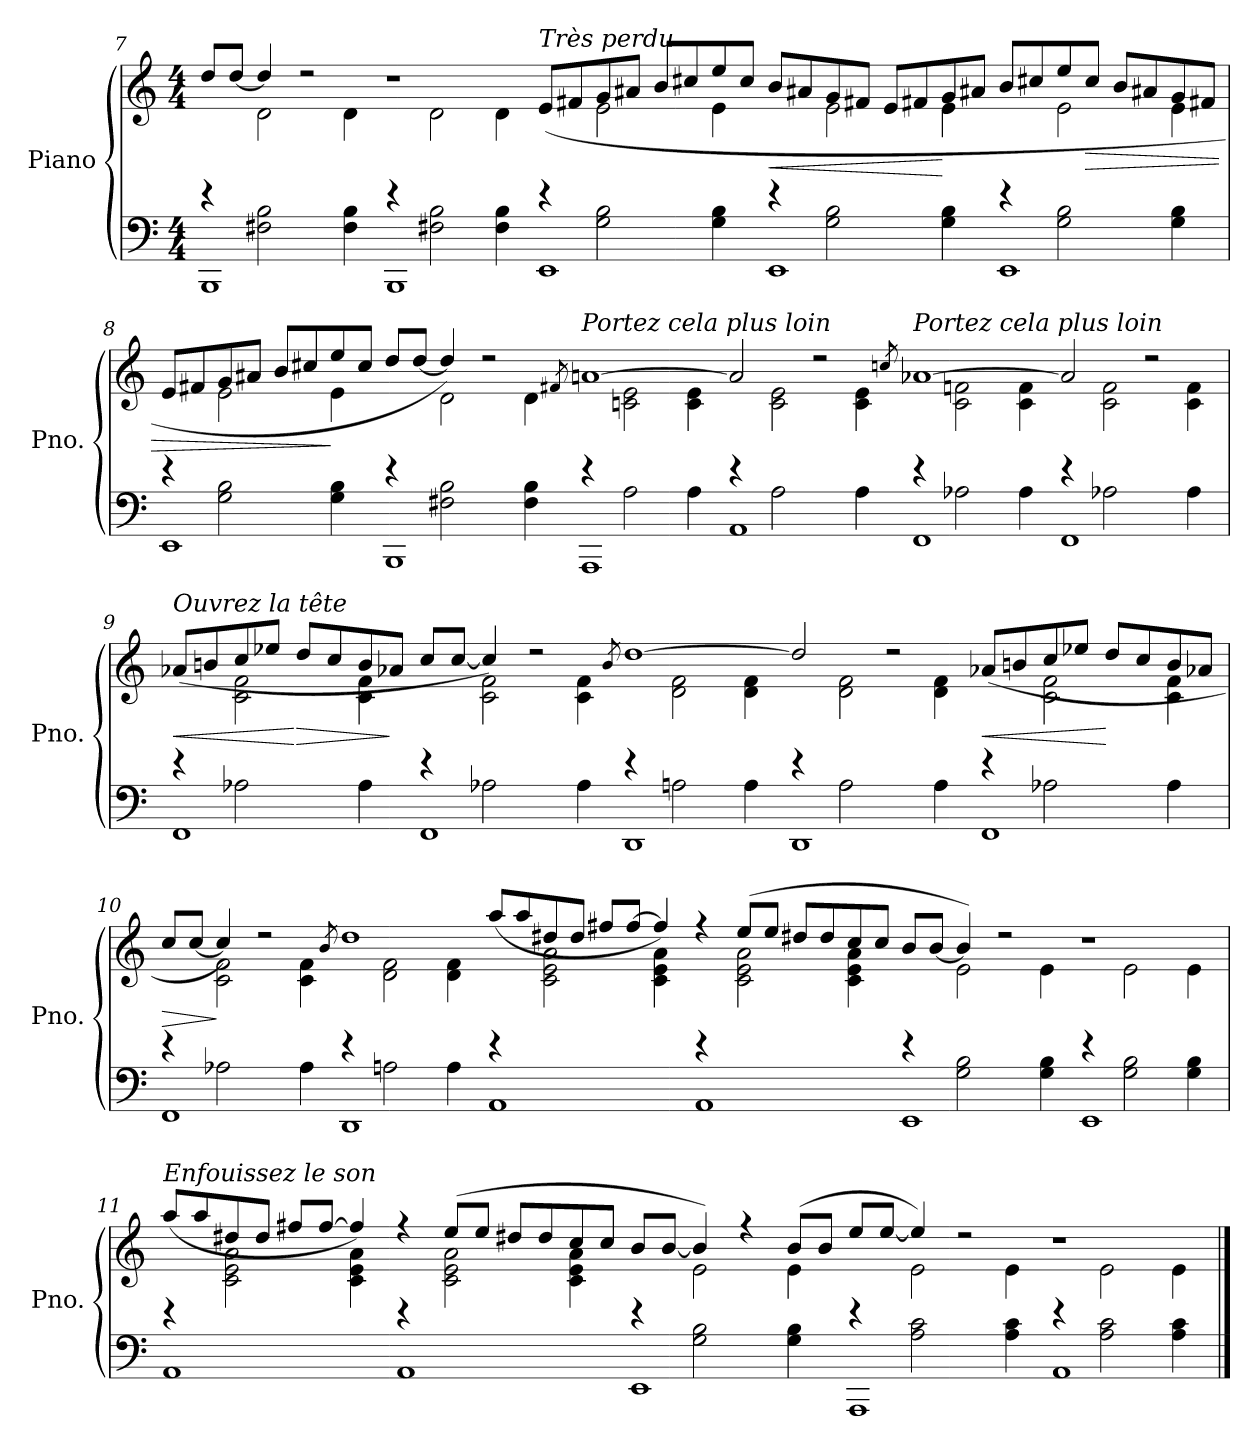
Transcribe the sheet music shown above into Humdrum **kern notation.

**kern	**kern	**dynam
*part1	*part1	*part1
*staff2	*staff1	*staff1/2
*I"Piano	*	*
*I'Pno.	*	*
!!LO:LB:g=z
*clefF4	*clefG2	*
*k[]	*k[]	*
*M4/4	*M4/4	*
=7	=7	=7
*^	*^	*
*	*^	*	*	*
4re	4rAyy	1BBB	8dd/L	4ryy	.
.	.	.	[8dd/J	.	.
2.ryy	2F#X\ 2B\	.	4dd/]	2d\	.
.	.	.	2rdd	.	.
.	4F#\ 4B\	.	.	4d\	.
4re	4rAyy	1BBB	1rdd	4ryy	.
2.ryy	2F#X\ 2B\	.	.	2d\	.
.	4F#\ 4B\	.	.	4d\	.
!	!	!	!LO:TX:a:i:t=Très perdu	!	!
4re	4rAyy	1EE	(>8e/L	4ryy	.
.	.	.	8f#X/	.	.
2.ryy	2G\ 2B\	.	8g/	2e\	.
.	.	.	8a#X/J	.	.
.	.	.	8b/L	.	.
.	.	.	8cc#X/	.	.
.	4G\ 4B\	.	8ee/	4e\	.
.	.	.	8cc#/J	.	.
!	!	!	!	!	!LO:HP:b
4re	4rAyy	1EE	8b/L	4ryy	<
.	.	.	8a#X/	.	.
2.ryy	2G\ 2B\	.	8g/	2e\	.
.	.	.	8f#X/J	.	.
.	.	.	8e/L	.	.
.	.	.	8f#X/	.	.
.	4G\ 4B\	.	8g/	4e\	[
.	.	.	8a#X/J	.	.
4re	4rAyy	1EE	8b/L	4ryy	.
.	.	.	8cc#X/	.	.
2.ryy	2G\ 2B\	.	8ee/	2e\	.
!	!	!	!	!	!LO:HP:b
.	.	.	8cc#/J	.	>
.	.	.	8b/L	.	.
.	.	.	8a#X/	.	.
.	4G\ 4B\	.	8g/	4e\	.
.	.	.	8f#X/J	.	.
!!LO:LB:g=z	!!
=8	=8	=8	=8	=8	=8
4re	4rAyy	1EE	8e/L	4ryy	.
.	.	.	8f#X/	.	.
2.ryy	2G\ 2B\	.	8g/	2e\	.
.	.	.	8a#X/J	.	.
.	.	.	8b/L	.	.
.	.	.	8cc#X/	.	.
.	4G\ 4B\	.	8ee/	4e\	]
.	.	.	8cc#/J	.	.
4re	4rAyy	1BBB	8dd/L	4ryy	.
.	.	.	[8dd/J	.	.
2.ryy	2F#X\ 2B\	.	4dd/])	2d\	.
.	.	.	2rdd	.	.
.	4F#\ 4B\	.	.	4d\	.
.	.	.	8qf#X/	.	.
!	!	!	!LO:TX:a:i:t=Portez cela plus loin	!	!
4re	4rAyy	1AAA	[1an	4ryy	.
2.ryy	2A\	.	.	2cn\ 2e\	.
.	4A\	.	.	4c\ 4e\	.
4re	4rAyy	1AA	2a/]	4ryy	.
2.ryy	2A\	.	.	2c\ 2e\	.
.	.	.	2rdd	.	.
.	4A\	.	.	4c\ 4e\	.
.	.	.	8qccn/	.	.
!	!	!	!LO:TX:a:i:t=Portez cela plus loin	!	!
4re	4rAyy	1FF	[1a-X	4ryy	.
2.ryy	2A-X\	.	.	2c\ 2fn\	.
.	4A-\	.	.	4c\ 4f\	.
4re	4rAyy	1FF	2a-/]	4ryy	.
2.ryy	2A-X\	.	.	2c\ 2f\	.
.	.	.	2rdd	.	.
.	4A-\	.	.	4c\ 4f\	.
!!LO:LB:g=z	!!
=9	=9	=9	=9	=9	=9
!	!	!	!LO:TX:a:i:t=Ouvrez la tête	!	!
!	!	!	!	!	!LO:HP:b
4re	4rAyy	1FF	(>8a-X/L	4ryy	<
.	.	.	8bni/	.	.
2.ryy	2A-X\	.	8cc/	2c\ 2f\	.
.	.	.	8ee-X/J	.	.
!	!	!	!	!	!LO:HP:n=1:b
.	.	.	8dd/L	.	[ >
.	.	.	8cc/	.	.
.	4A-\	.	8b/	4c\ 4f\	.
.	.	.	8a-X/J	.	]
4re	4rAyy	1FF	8cc/L	4ryy	.
.	.	.	[8cc/J	.	.
2.ryy	2A-X\	.	4cc/])	2c\ 2f\	.
.	.	.	2rdd	.	.
.	4A-\	.	.	4c\ 4f\	.
.	.	.	8qb/	.	.
4re	4rAyy	1DD	[1dd	4ryy	.
2.ryy	2An\	.	.	2d\ 2f\	.
.	4A\	.	.	4d\ 4f\	.
4re	4rAyy	1DD	2dd/]	4ryy	.
2.ryy	2A\	.	.	2d\ 2f\	.
.	.	.	2rdd	.	.
.	4A\	.	.	4d\ 4f\	.
!	!	!	!	!	!LO:HP:b
4re	4rAyy	1FF	(>8a-X/L	4ryy	<
.	.	.	8bni/	.	.
2.ryy	2A-X\	.	8cc/	2c\ 2f\	.
.	.	.	8ee-X/J	.	.
.	.	.	8dd/L	.	[
.	.	.	8cc/	.	.
.	4A-\	.	8b/	4c\ 4f\	.
.	.	.	8a-X/J	.	.
!!LO:LB:g=z	!!
=10	=10	=10	=10	=10	=10
!	!	!	!	!	!LO:HP:b
4re	4rAyy	1FF	8cc/L	4ryy	>
.	.	.	[8cc/J	.	.
2.ryy	2A-X\	.	4cc/])	2c\ 2f\	]
.	.	.	2rdd	.	.
.	4A-\	.	.	4c\ 4f\	.
.	.	.	8qb/	.	.
4re	4rAyy	1DD	1dd	4ryy	.
2.ryy	2An\	.	.	2d\ 2f\	.
.	4A\	.	.	4d\ 4f\	.
4re	4rAyy	1AA	(>8aa/L	4ryy	.
.	.	.	8aa/	.	.
2.ryy	2ryy	.	8dd#X/	2c\ 2e\ 2a\	.
.	.	.	8dd#/J	.	.
.	.	.	8ff#X/L	.	.
.	.	.	[8ff#/J	.	.
.	4ryy	.	4ff#/])	4c\ 4e\ 4a\	.
4re	4rAyy	1AA	4rff	4ryy	.
2.ryy	2ryy	.	(>8ee/L	2c\ 2e\ 2a\	.
.	.	.	8ee/J	.	.
.	.	.	8dd#X/L	.	.
.	.	.	8dd#/	.	.
.	4ryy	.	8cc/	4c\ 4e\ 4a\	.
.	.	.	8cc/J	.	.
4re	4rAyy	1EE	8b/L	4ryy	.
.	.	.	[8b/J	.	.
2.ryy	2G\ 2B\	.	4b/])	2e\	.
.	.	.	2rdd	.	.
.	4G\ 4B\	.	.	4e\	.
4re	4rAyy	1EE	1rdd	4ryy	.
2.ryy	2G\ 2B\	.	.	2e\	.
.	4G\ 4B\	.	.	4e\	.
!!LO:LB:g=z	!!
=11	=11	=11	=11	=11	=11
!	!	!	!LO:TX:a:i:t=Enfouissez le son	!	!
4re	4rAyy	1AA	(>8aa/L	4ryy	.
.	.	.	8aa/	.	.
2.ryy	2ryy	.	8dd#X/	2c\ 2e\ 2a\	.
.	.	.	8dd#/J	.	.
.	.	.	8ff#X/L	.	.
.	.	.	[8ff#/J	.	.
.	4ryy	.	4ff#/])	4c\ 4e\ 4a\	.
4re	4rAyy	1AA	4rff	4ryy	.
2.ryy	2ryy	.	(>8ee/L	2c\ 2e\ 2a\	.
.	.	.	8ee/J	.	.
.	.	.	8dd#X/L	.	.
.	.	.	8dd#/	.	.
.	4ryy	.	8cc/	4c\ 4e\ 4a\	.
.	.	.	8cc/J	.	.
4re	4rAyy	1EE	8b/L	4ryy	.
.	.	.	[8b/J	.	.
2.ryy	2G\ 2B\	.	4b/])	2e\	.
.	.	.	4rff	.	.
.	4G\ 4B\	.	(>8b/L	4e\	.
.	.	.	8b/J	.	.
4re	4rAyy	1AAA	8ee/L	4ryy	.
.	.	.	[8ee/J	.	.
2.ryy	2A\ 2c\	.	4ee/])	2e\	.
.	.	.	2rdd	.	.
.	4A\ 4c\	.	.	4e\	.
4re	4rAyy	1AA	1rdd	4ryy	.
2.ryy	2A\ 2c\	.	.	2e\	.
.	4A\ 4c\	.	.	4e\	.
*v	*v	*v	*	*	*
*	*v	*v	*
==	==	==
*-	*-	*-
